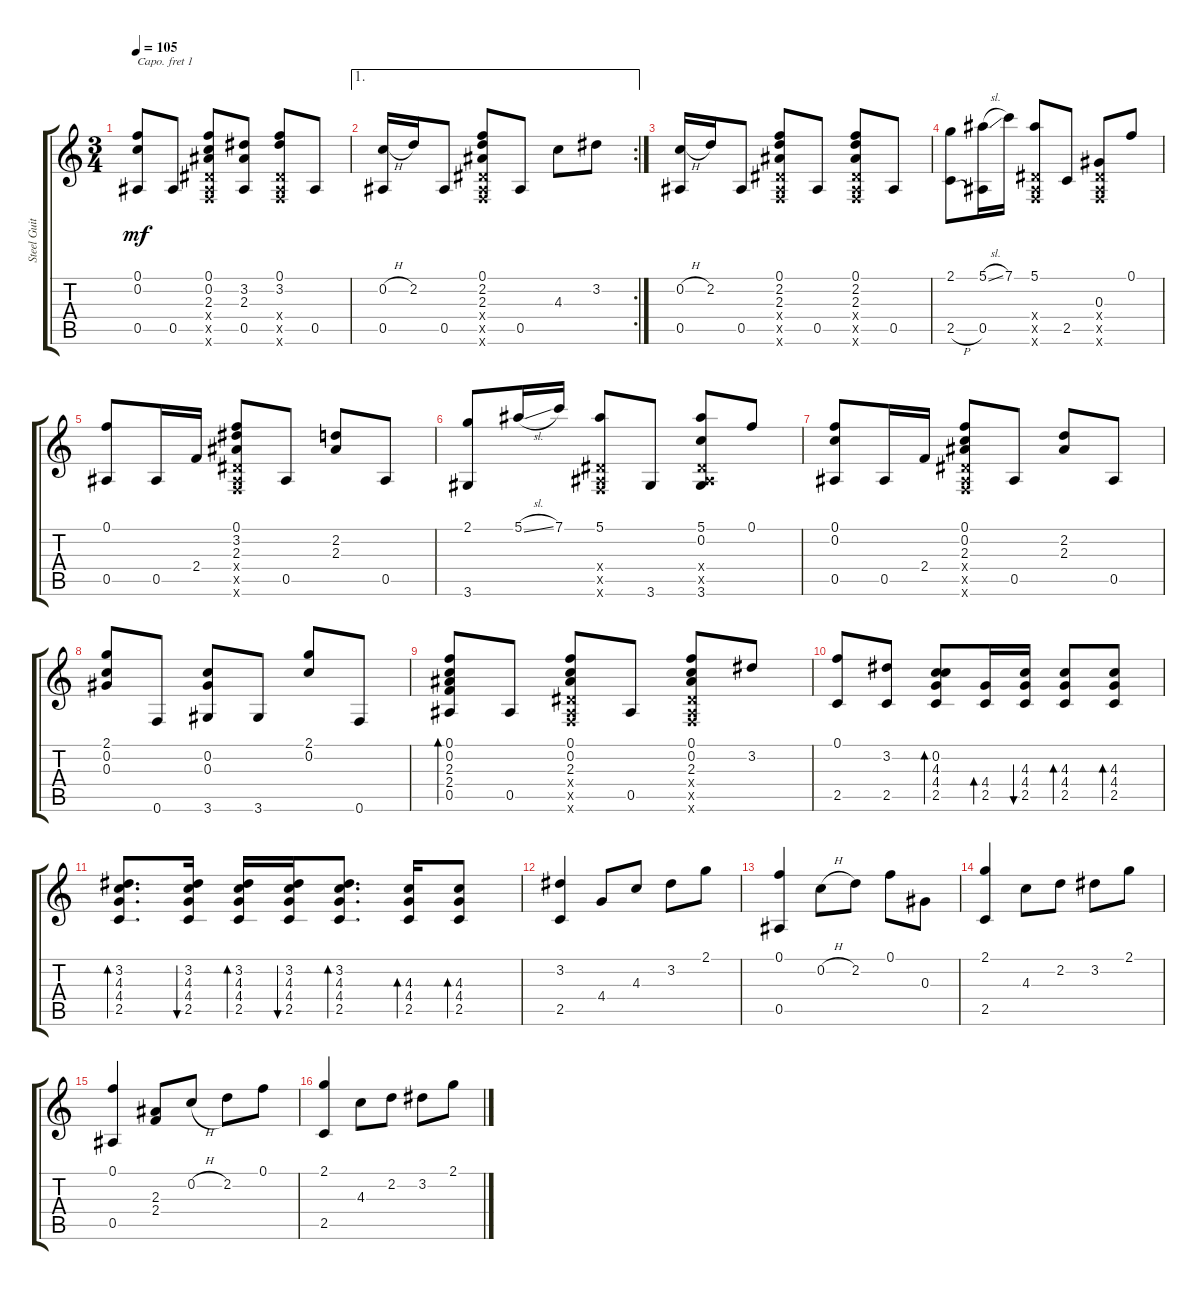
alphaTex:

\track ("Steel Guitar" "Steel Guit") {instrument acousticguitarsteel}
\staff {score tabs}
\capo 1
\tuning (E4 B3 G3 D3 A2 E2) {hide}
\ts (3 4)
\tempo 105
\clef g2
\ks c
(0.1 0.2 0.5).8{dy mf} 0.5.8 (0.1 0.2 2.3 0.4{x} 0.5{x} 0.6{x}).8 (3.2 2.3 0.5).8 (0.1 3.2 0.4{x} 0.5{x} 0.6{x}).8 0.5.8 |
\ae 1
\rc 2
(0.2{h} 0.5).16 2.2.16 0.5.8 (0.1 2.2 2.3 0.4{x} 0.5{x} 0.6{x}).8 0.5.8 4.3.8 3.2.8 |
(0.2{h} 0.5).16 2.2.16 0.5.8 (0.1 2.2 2.3 0.4{x} 0.5{x} 0.6{x}).8 0.5.8 (0.1 2.2 2.3 0.4{x} 0.5{x} 0.6{x}).8 0.5.8 |
(2.1 2.5{h}).8 (5.1{sl} 0.5).16 7.1.16 (5.1 0.4{x} 0.5{x} 0.6{x}).8 2.5.8 (0.3 0.4{x} 0.5{x} 0.6{x}).8 0.1.8 |
(0.1 0.5).8 0.5.16 2.4.16 (0.1 3.2 2.3 0.4{x} 0.5{x} 0.6{x}).8 0.5.8 (2.2 2.3).8 0.5.8 |
(2.1 3.6).8 5.1{sl}.16 7.1.16 (5.1 0.4{x} 0.5{x} 0.6{x}).8 3.6.8 (5.1 0.2 0.4{x} 0.5{x} 3.6).8 0.1.8 |
(0.1 0.2 0.5).8 0.5.16 2.4.16 (0.1 0.2 2.3 0.4{x} 0.5{x} 0.6{x}).8 0.5.8 (2.2 2.3).8 0.5.8 |
(2.1 0.2 0.3).8 0.6.8 (0.2 0.3 3.6).8 3.6.8 (2.1 0.2).8 0.6.8 |
(0.1 0.2 2.3 2.4 0.5).8{bd 60} 0.5.8 (0.1 0.2 2.3 0.4{x} 0.5{x} 0.6{x}).8 0.5.8 (0.1 0.2 2.3 0.4{x} 0.5{x} 0.6{x}).8 3.2.8 |
(0.1 2.5).8 (3.2 2.5).8 (0.2 4.3 4.4 2.5).8{bd 30} (4.4 2.5).16{bd 30} (4.3 4.4 2.5).16{bu 30} (4.3 4.4 2.5).8{bd 30} (4.3 4.4 2.5).8{bd 30} |
(3.2 4.3 4.4 2.5).8{d bd 30} (3.2 4.3 4.4 2.5).16{bu 30} (3.2 4.3 4.4 2.5).16{bd 30} (3.2 4.3 4.4 2.5).16{bu 30} (3.2 4.3 4.4 2.5).8{d bd 30} (4.3 4.4 2.5).16{bd 30} (4.3 4.4 2.5).8{bd 30} |
(3.2 2.5).4 4.4.8 4.3.8 3.2.8 2.1.8 |
(0.1 0.5).4 0.2{h}.8 2.2.8 0.1.8 0.3.8 |
(2.1 2.5).4 4.3.8 2.2.8 3.2.8 2.1.8 |
(0.1 0.5).4 (2.3 2.4).8 0.2{h}.8 2.2.8 0.1.8 |
(2.1 2.5).4 4.3.8 2.2.8 3.2.8 2.1.8
